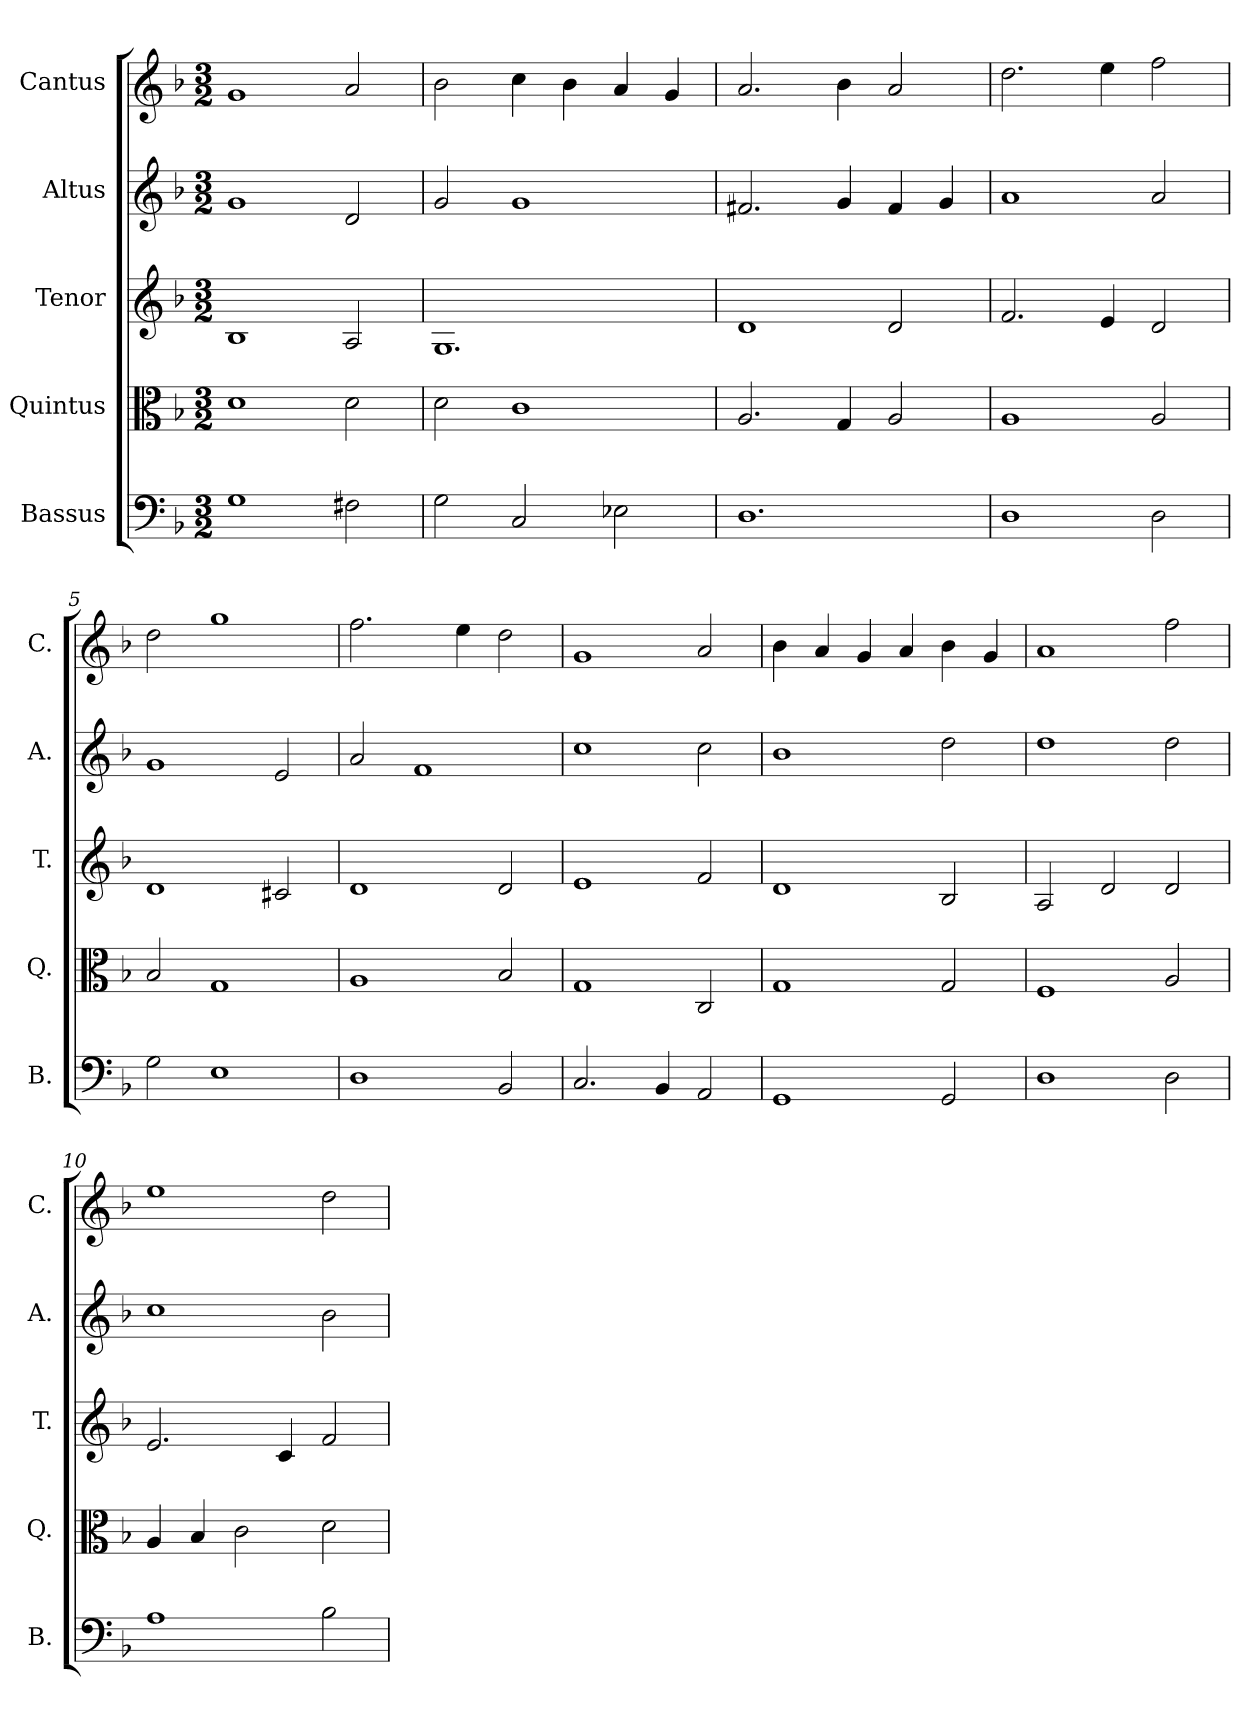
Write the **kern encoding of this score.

**kern	**kern	**kern	**kern	**kern
*part5	*part4	*part3	*part2	*part1
*staff5	*staff4	*staff3	*staff2	*staff1
*I"Bassus	*I"Quintus	*I"Tenor	*I"Altus	*I"Cantus
*I'B.	*I'Q.	*I'T.	*I'A.	*I'C.
*clefF4	*clefC3	*clefG2	*clefG2	*clefG2
*k[b-]	*k[b-]	*k[b-]	*k[b-]	*k[b-]
*F:	*F:	*F:	*F:	*F:
*M3/2	*M3/2	*M3/2	*M3/2	*M3/2
=1	=1	=1	=1	=1
1G	1d	1B-	1g	1g
2F#X\	2d\	2A/	2d/	2a/
=2	=2	=2	=2	=2
2G\	2d\	1.G	2g/	2b-\
2C/	1c	.	1g	4cc\
.	.	.	.	4b-\
2E-X\	.	.	.	4a/
.	.	.	.	4g/
=3	=3	=3	=3	=3
1.D	2.A/	1d	2.f#X/	2.a/
.	4G/	.	4g/	4b-\
.	2A/	2d/	4f#/	2a/
.	.	.	4g/	.
=4	=4	=4	=4	=4
1D	1A	2.f/	1a	2.dd\
.	.	4e/	.	4ee\
2D\	2A/	2d/	2a/	2ff\
=5	=5	=5	=5	=5
2G\	2B-/	1d	1g	2dd\
1E	1G	.	.	1gg
.	.	2c#X/	2e/	.
=6	=6	=6	=6	=6
1D	1A	1d	2a/	2.ff\
.	.	.	1f	.
.	.	.	.	4ee\
2BB-/	2B-/	2d/	.	2dd\
=7	=7	=7	=7	=7
2.C/	1G	1e	1cc	1g
4BB-/	.	.	.	.
2AA/	2C/	2f/	2cc\	2a/
=8	=8	=8	=8	=8
1GG	1G	1d	1b-	4b-\
.	.	.	.	4a/
.	.	.	.	4g/
.	.	.	.	4a/
2GG/	2G/	2B-/	2dd\	4b-\
.	.	.	.	4g/
=9	=9	=9	=9	=9
1D	1F	2A/	1dd	1a
.	.	2d/	.	.
2D\	2A/	2d/	2dd\	2ff\
!!LO:LB:g=z
=10	=10	=10	=10	=10
1A	4A/	2.e/	1cc	1ee
.	4B-/	.	.	.
.	2c\	.	.	.
.	.	4c/	.	.
2B-\	2d\	2f/	2b-\	2dd\
=	=	=	=	=
*-	*-	*-	*-	*-
